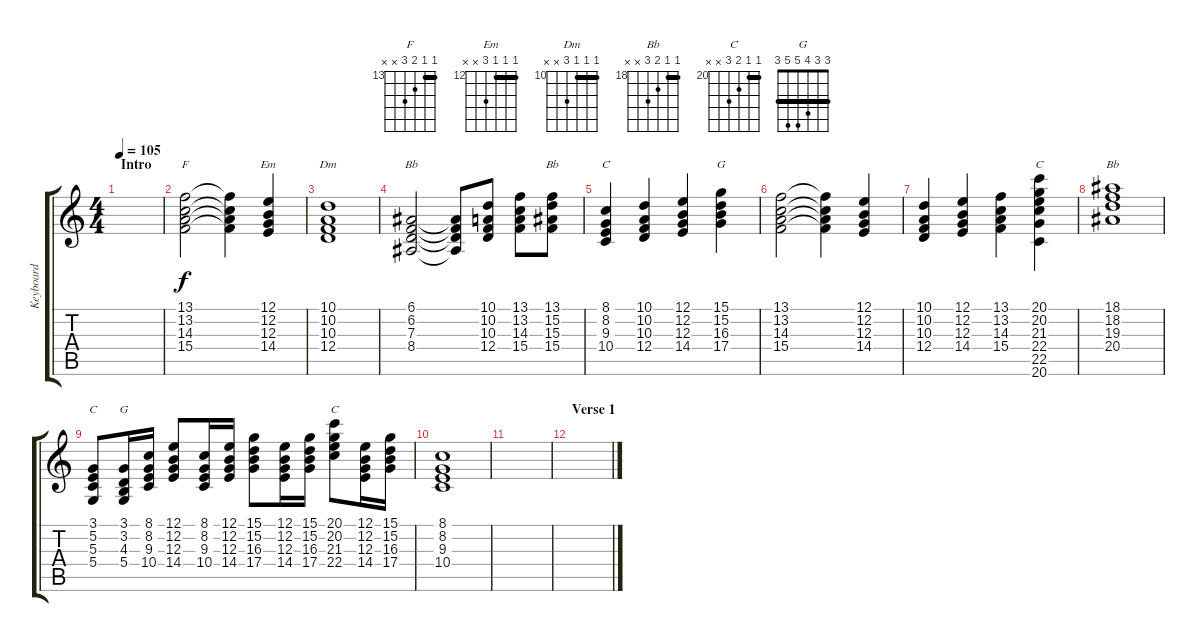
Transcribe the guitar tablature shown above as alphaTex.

\track ("Keyboard" "Keyboard") {instrument tremolostrings}
\staff {score tabs}
\tuning (E4 B3 G3 D3 A2 E2) {hide}
\chord ("F" 13 13 14 15 x x) {firstfret 13 barre 13}
\chord ("Em" 12 12 12 14 x x) {firstfret 12 barre 12}
\chord ("Dm" 10 10 10 12 x x) {firstfret 10 barre 10}
\chord ("Bb" 6 6 7 8 x x) {firstfret 6 barre 6}
\chord ("Bb" 13 15 15 15 13 x) {firstfret 13 barre 13}
\chord ("C" 8 8 9 10 x x) {firstfret 8 barre 8}
\chord ("G" 15 15 16 17 x x) {firstfret 15 barre 15}
\chord ("C" 20 20 21 22 22 20) {firstfret 20 barre 20}
\chord ("Bb" 18 18 19 20 x x) {firstfret 18 barre 18}
\chord ("C" 3 5 5 5 3 x) {barre 3}
\chord ("G" 3 3 4 5 5 3) {barre 3}
\chord ("C" 20 20 21 22 x x) {firstfret 20 barre 20}
\ts (4 4)
\section ("" "Intro")
\tempo 105
\clef g2
\ks c
|
(13.1 13.2 14.3 15.4).2{ch "F"} (13.1{t} 13.2{t} 14.3{t} 15.4{t}).4 (12.1 12.2 12.3 14.4).4{ch "Em"} |
(10.1 10.2 10.3 12.4).1{ch "Dm"} |
(6.1 6.2 7.3 8.4).2{ch "Bb"} (6.1{t} 6.2{t} 7.3{t} 8.4{t}).8 (10.1 10.2 10.3 12.4).8 (13.1 13.2 14.3 15.4).8 (13.1 15.2 15.3 15.4).8{ch "Bb"} |
(8.1 8.2 9.3 10.4).4{ch "C"} (10.1 10.2 10.3 12.4).4 (12.1 12.2 12.3 14.4).4 (15.1 15.2 16.3 17.4).4{ch "G"} |
(13.1 13.2 14.3 15.4).2 (13.1{t} 13.2{t} 14.3{t} 15.4{t}).4 (12.1 12.2 12.3 14.4).4 |
(10.1 10.2 10.3 12.4).4 (12.1 12.2 12.3 14.4).4 (13.1 13.2 14.3 15.4).4 (20.1 20.2 21.3 22.4 22.5 20.6).4{ch "C"} |
(18.1 18.2 19.3 20.4).1{ch "Bb"} |
(3.1 5.2 5.3 5.4).8{ch "C"} (3.1 3.2 4.3 5.4).16{ch "G"} (8.1 8.2 9.3 10.4).16 (12.1 12.2 12.3 14.4).8 (8.1 8.2 9.3 10.4).16 (12.1 12.2 12.3 14.4).16 (15.1 15.2 16.3 17.4).8 (12.1 12.2 12.3 14.4).16 (15.1 15.2 16.3 17.4).16 (20.1 20.2 21.3 22.4).8{ch "C"} (12.1 12.2 12.3 14.4).16 (15.1 15.2 16.3 17.4).16 |
(8.1 8.2 9.3 10.4).1 |
|
\section ("" "Verse 1")
